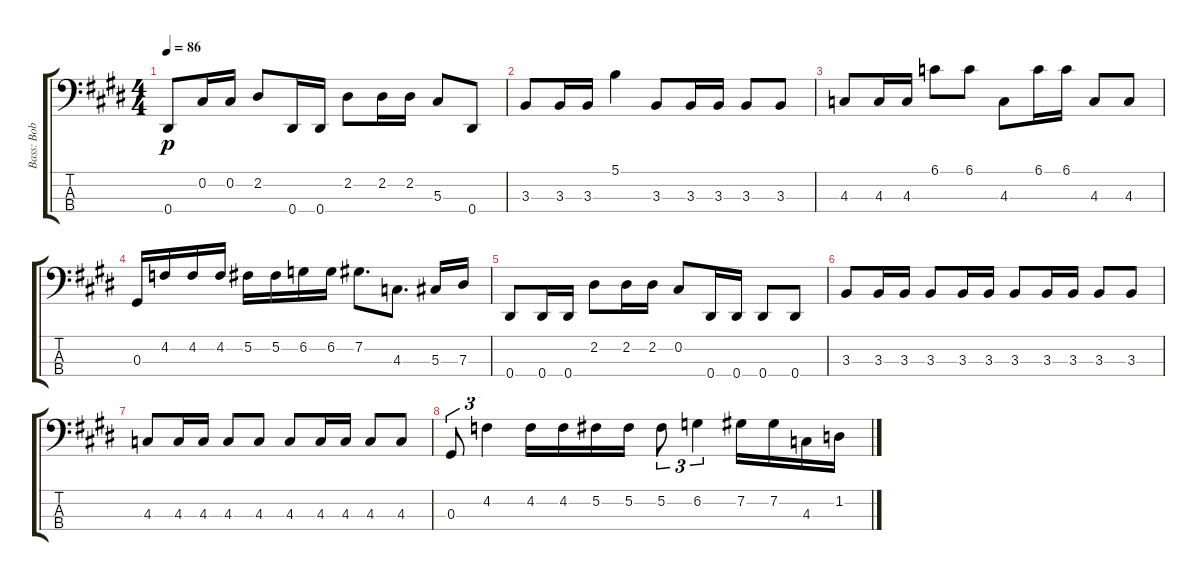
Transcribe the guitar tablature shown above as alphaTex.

\track ("Bass: Bob" "Bass: Bob") {instrument electricbassfinger}
\staff {score tabs}
\tuning (Gb2 Db2 Ab1 Eb1) {hide}
\ts (4 4)
\tempo 86
\clef f4
\ks c#minor
0.4.8{dy p} 0.2.16 0.2.16 2.2.8 0.4.16 0.4.16 2.2.8 2.2.16 2.2.16 5.3.8 0.4.8 |
3.3.8 3.3.16 3.3.16 5.1.4 3.3.8 3.3.16 3.3.16 3.3.8 3.3.8 |
4.3.8 4.3.16 4.3.16 6.1.8 6.1.8 4.3.8 6.1.16 6.1.16 4.3.8 4.3.8 |
0.3.16 4.2.16 4.2.16 4.2.16 5.2.16 5.2.16 6.2.16 6.2.16 7.2.8{d} 4.3.8{d} 5.3.16 7.3.16 |
0.4.8 0.4.16 0.4.16 2.2.8 2.2.16 2.2.16 0.2.8 0.4.16 0.4.16 0.4.8 0.4.8 |
3.3.8 3.3.16 3.3.16 3.3.8 3.3.16 3.3.16 3.3.8 3.3.16 3.3.16 3.3.8 3.3.8 |
4.3.8 4.3.16 4.3.16 4.3.8 4.3.8 4.3.8 4.3.16 4.3.16 4.3.8 4.3.8 |
0.3.8{tu (3 2)} 4.2.4{tu (3 2)} 4.2.16 4.2.16 5.2.16 5.2.16 5.2.8{tu (3 2)} 6.2.4{tu (3 2)} 7.2.16 7.2.16 4.3.16 1.2.16
